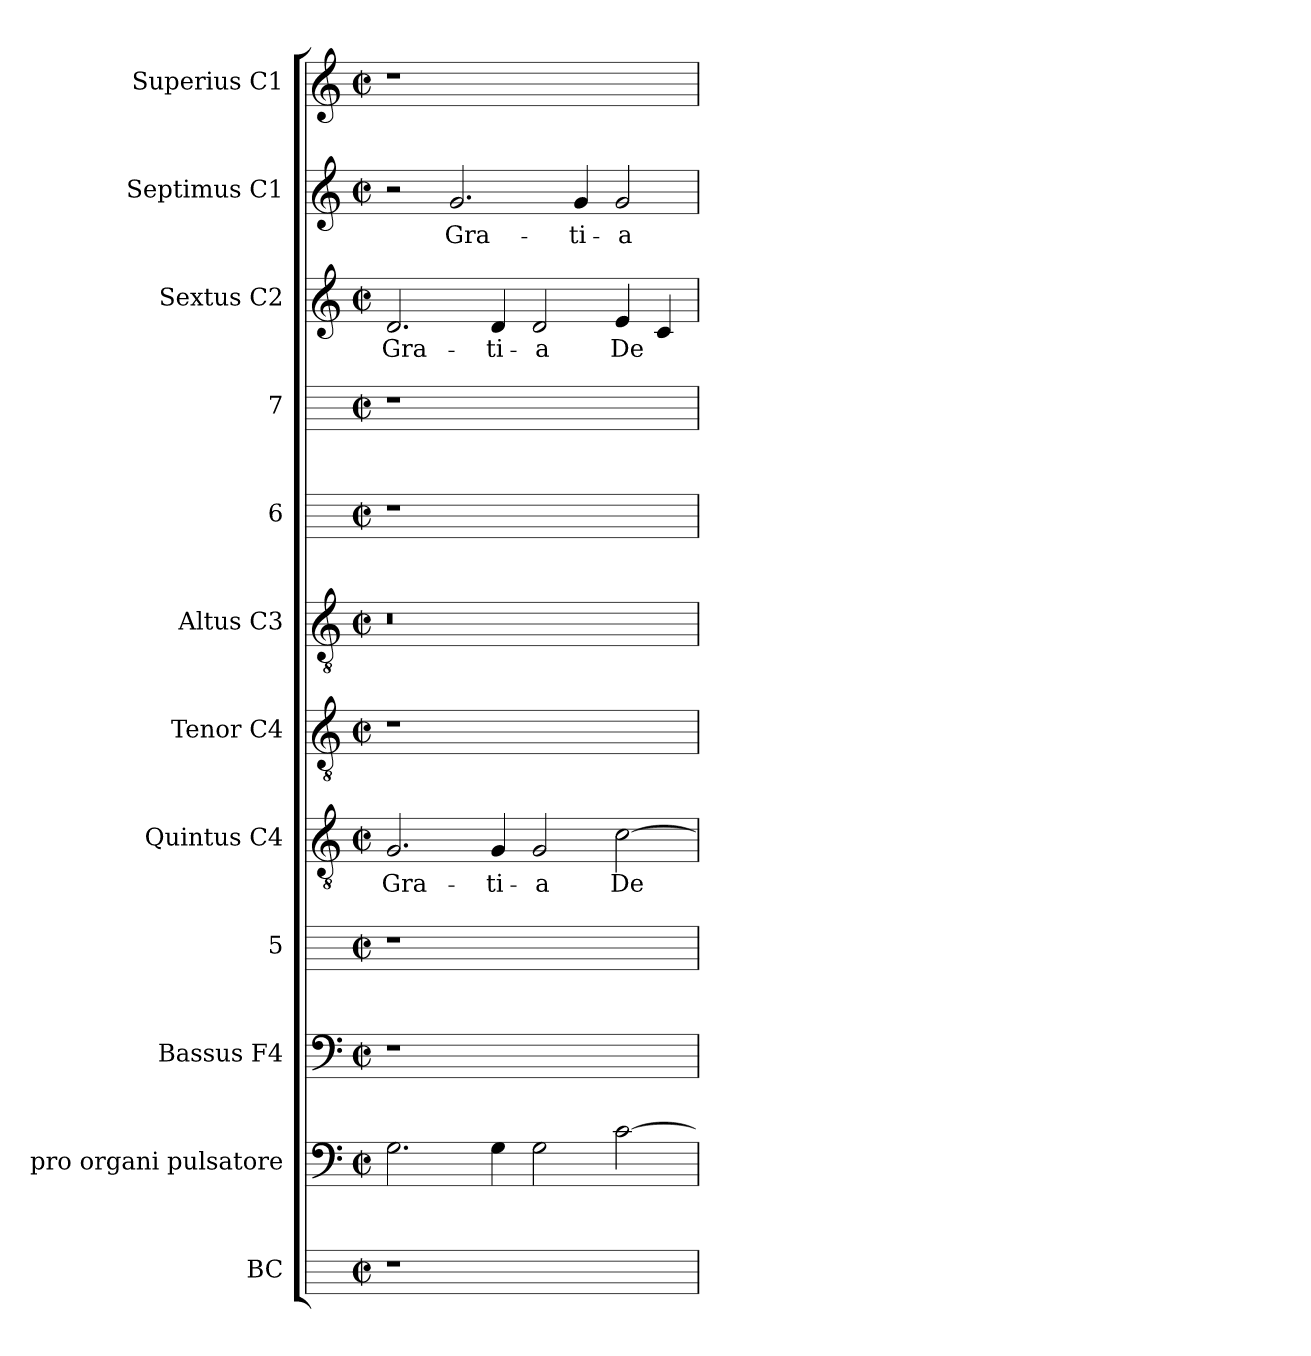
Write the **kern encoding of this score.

**kern	**kern	**kern	**kern	**kern	**text	**kern	**kern	**kern	**kern	**kern	**text	**kern	**text	**kern
*part12	*part11	*part10	*part9	*part8	*part8	*part7	*part6	*part5	*part4	*part3	*part3	*part2	*part2	*part1
*staff12	*staff11	*staff10	*staff9	*staff8	*staff8	*staff7	*staff6	*staff5	*staff4	*staff3	*staff3	*staff2	*staff2	*staff1
*I"BC	*I"pro organi  pulsatore	*I"Bassus  F4	*I"5	*I"Quintus  C4	*	*I"Tenor  C4	*I"Altus  C3	*I"6	*I"7	*I"Sextus  C2	*	*I"Septimus  C1	*	*I"Superius  C1
*I'BC	*	*I'B	*	*	*	*I'T	*I'A	*	*	*	*	*	*	*I'S
!!LO:PB:g=z
*stria5	*stria5	*stria5	*stria5	*stria5	*	*stria5	*stria5	*stria5	*stria5	*stria5	*	*stria5	*	*stria5
*	*clefF4	*clefF4	*	*clefGv2	*	*clefGv2	*clefGv2	*	*	*clefG2	*	*clefG2	*	*clefG2
*k[]	*k[]	*k[]	*k[]	*k[]	*	*k[]	*k[]	*k[]	*k[]	*k[]	*	*k[]	*	*k[]
*C:	*C:	*C:	*C:	*C:	*	*C:	*C:	*C:	*C:	*C:	*	*C:	*	*C:
*M2/2	*M2/2	*M2/2	*M2/2	*M2/2	*	*M2/2	*M2/2	*M2/2	*M2/2	*M2/2	*	*M2/2	*	*M2/2
*met(c|)	*met(c|)	*met(c|)	*met(c|)	*met(c|)	*	*met(c|)	*met(c|)	*met(c|)	*met(c|)	*met(c|)	*	*met(c|)	*	*met(c|)
=1	=1	=1	=1	=1	=1	=1	=1	=1	=1	=1	=1	=1	=1	=1
!	!	!	!	!	!LO:LY:b:cj	!	!	!	!	!	!LO:LY:b:cj	!	!	!
1r	2.G\	1r	1r	2.G/	Gra-	1r	0r	1r	1r	2.d/	Gra-	2r	.	1r
!	!	!	!	!	!	!	!	!	!	!	!	!	!LO:LY:b:cj	!
.	.	.	.	.	.	.	.	.	.	.	.	2.g/	Gra-	.
!	!	!	!	!	!LO:LY:b:cj	!	!	!	!	!	!LO:LY:b:cj	!	!	!
.	4G\	.	.	4G/	-ti-	.	.	.	.	4d/	-ti-	.	.	.
!	!	!	!	!	!LO:LY:b:cj	!	!	!	!	!	!LO:LY:b:cj	!	!	!
1ryy	2G\	1ryy	1ryy	2G/	-a	1ryy	.	1ryy	1ryy	2d/	-a	.	.	1ryy
!	!	!	!	!	!	!	!	!	!	!	!	!	!LO:LY:b:cj	!
.	.	.	.	.	.	.	.	.	.	.	.	4g/	-ti-	.
!	!	!	!	!	!LO:LY:b:cj	!	!	!	!	!	!LO:LY:b:cj	!	!LO:LY:b:cj	!
.	[>2c\	.	.	[>2c\	De-	.	.	.	.	4e/	De-	2g/	-a	.
!	!	!	!	!	!	!	!	!	!	!	!LO:LY:b:cj	!	!	!
.	.	.	.	.	.	.	.	.	.	4c/	--	.	.	.
=	=	=	=	=	=	=	=	=	=	=	=	=	=	=
*-	*-	*-	*-	*-	*-	*-	*-	*-	*-	*-	*-	*-	*-	*-
